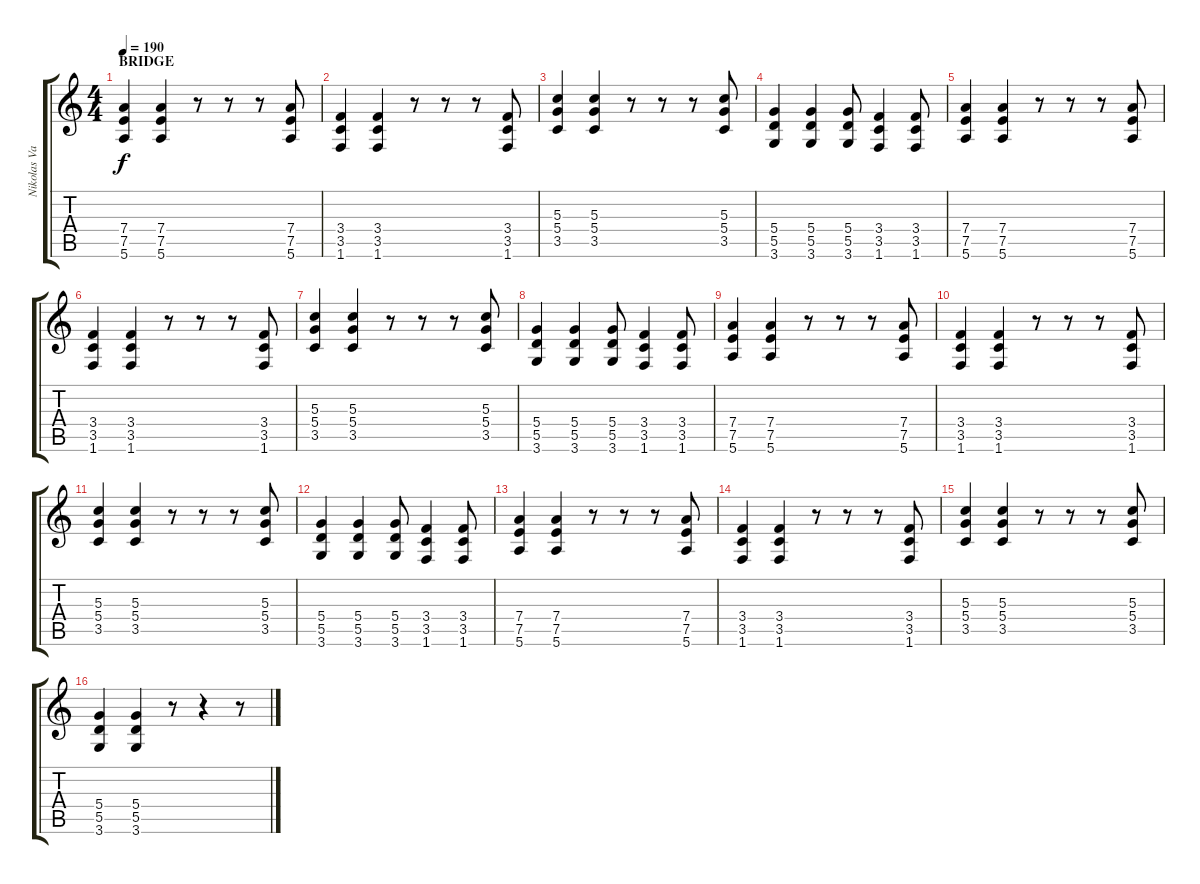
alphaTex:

\track ("Nikolas Van Der Veken" "Nikolas Va") {instrument distortionguitar}
\staff {score tabs}
\tuning (E4 B3 G3 D3 A2 E2) {hide}
\ts (4 4)
\section ("" "BRIDGE ")
\tempo 190
\clef g2
\ks c
(7.4 7.5 5.6).4{dy f} (7.4 7.5 5.6).4 r.8 r.8 r.8 (7.4 7.5 5.6).8 |
(3.4 3.5 1.6).4 (3.4 3.5 1.6).4 r.8 r.8 r.8 (3.4 3.5 1.6).8 |
(5.3 5.4 3.5).4 (5.3 5.4 3.5).4 r.8 r.8 r.8 (5.3 5.4 3.5).8 |
(5.4 5.5 3.6).4 (5.4 5.5 3.6).4 (5.4 5.5 3.6).8 (3.4 3.5 1.6).4 (3.4 3.5 1.6).8 |
(7.4 7.5 5.6).4 (7.4 7.5 5.6).4 r.8 r.8 r.8 (7.4 7.5 5.6).8 |
(3.4 3.5 1.6).4 (3.4 3.5 1.6).4 r.8 r.8 r.8 (3.4 3.5 1.6).8 |
(5.3 5.4 3.5).4 (5.3 5.4 3.5).4 r.8 r.8 r.8 (5.3 5.4 3.5).8 |
(5.4 5.5 3.6).4 (5.4 5.5 3.6).4 (5.4 5.5 3.6).8 (3.4 3.5 1.6).4 (3.4 3.5 1.6).8 |
(7.4 7.5 5.6).4 (7.4 7.5 5.6).4 r.8 r.8 r.8 (7.4 7.5 5.6).8 |
(3.4 3.5 1.6).4 (3.4 3.5 1.6).4 r.8 r.8 r.8 (3.4 3.5 1.6).8 |
(5.3 5.4 3.5).4 (5.3 5.4 3.5).4 r.8 r.8 r.8 (5.3 5.4 3.5).8 |
(5.4 5.5 3.6).4 (5.4 5.5 3.6).4 (5.4 5.5 3.6).8 (3.4 3.5 1.6).4 (3.4 3.5 1.6).8 |
(7.4 7.5 5.6).4 (7.4 7.5 5.6).4 r.8 r.8 r.8 (7.4 7.5 5.6).8 |
(3.4 3.5 1.6).4 (3.4 3.5 1.6).4 r.8 r.8 r.8 (3.4 3.5 1.6).8 |
(5.3 5.4 3.5).4 (5.3 5.4 3.5).4 r.8 r.8 r.8 (5.3 5.4 3.5).8 |
(5.4 5.5 3.6).4 (5.4 5.5 3.6).4 r.8 r.4 r.8
